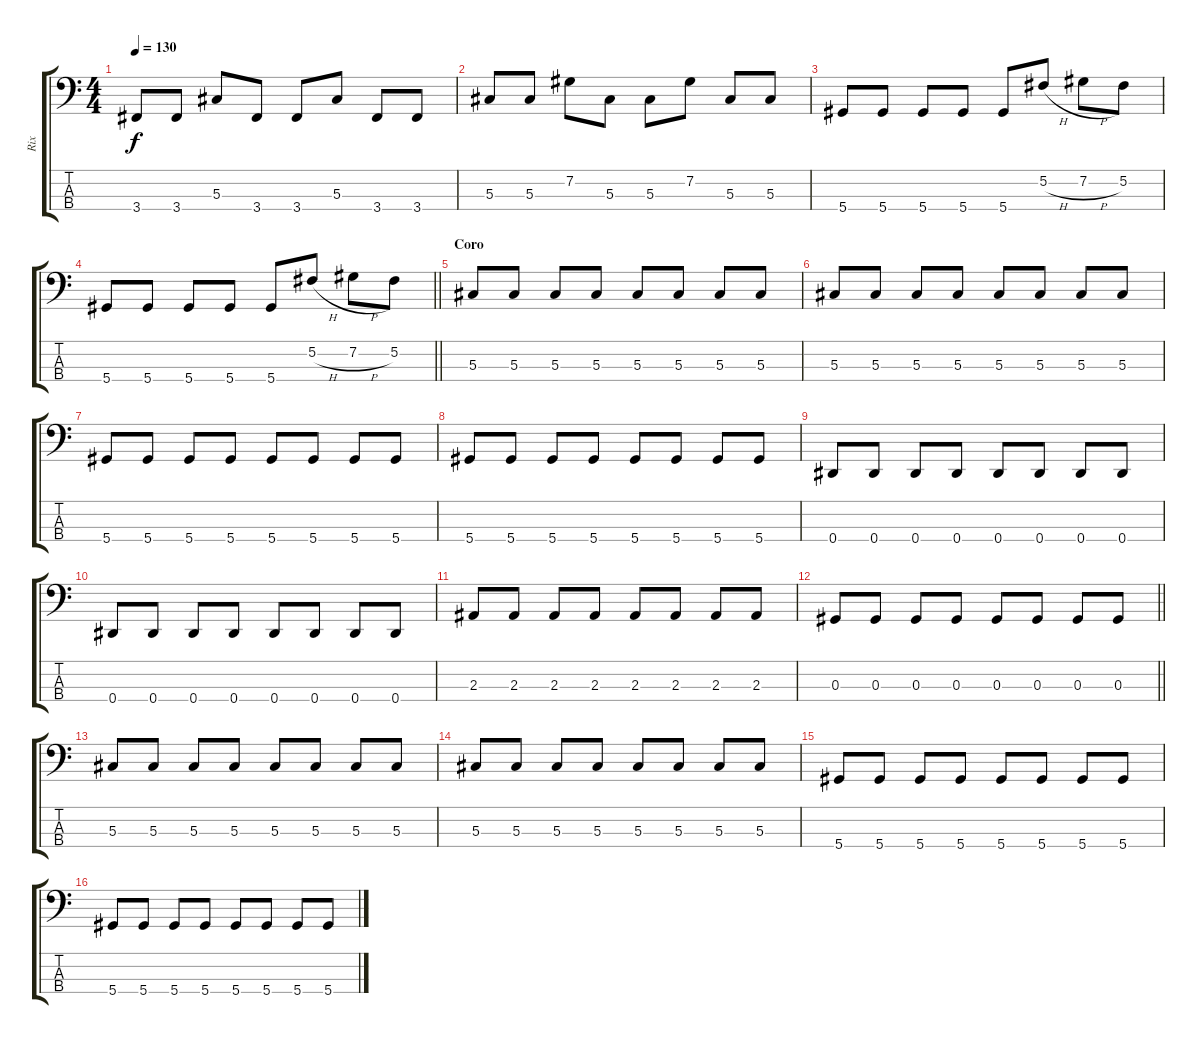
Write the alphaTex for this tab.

\track ("Rix" "Rix") {instrument electricbasspick}
\staff {score tabs}
\tuning (Gb2 Db2 Ab1 Eb1) {hide}
\ts (4 4)
\tempo 130
\clef f4
\ks c
3.4.8{dy f} 3.4.8 5.3.8 3.4.8 3.4.8 5.3.8 3.4.8 3.4.8 |
5.3.8 5.3.8 7.2.8 5.3.8 5.3.8 7.2.8 5.3.8 5.3.8 |
5.4.8 5.4.8 5.4.8 5.4.8 5.4.8 5.2{h}.8 7.2{h}.8 5.2.8 |
\barLineRight lightlight
5.4.8 5.4.8 5.4.8 5.4.8 5.4.8 5.2{h}.8 7.2{h}.8 5.2.8 |
\section ("" "Coro")
5.3.8 5.3.8 5.3.8 5.3.8 5.3.8 5.3.8 5.3.8 5.3.8 |
5.3.8 5.3.8 5.3.8 5.3.8 5.3.8 5.3.8 5.3.8 5.3.8 |
5.4.8 5.4.8 5.4.8 5.4.8 5.4.8 5.4.8 5.4.8 5.4.8 |
5.4.8 5.4.8 5.4.8 5.4.8 5.4.8 5.4.8 5.4.8 5.4.8 |
0.4.8 0.4.8 0.4.8 0.4.8 0.4.8 0.4.8 0.4.8 0.4.8 |
0.4.8 0.4.8 0.4.8 0.4.8 0.4.8 0.4.8 0.4.8 0.4.8 |
2.3.8 2.3.8 2.3.8 2.3.8 2.3.8 2.3.8 2.3.8 2.3.8 |
\barLineRight lightlight
0.3.8 0.3.8 0.3.8 0.3.8 0.3.8 0.3.8 0.3.8 0.3.8 |
5.3.8 5.3.8 5.3.8 5.3.8 5.3.8 5.3.8 5.3.8 5.3.8 |
5.3.8 5.3.8 5.3.8 5.3.8 5.3.8 5.3.8 5.3.8 5.3.8 |
5.4.8 5.4.8 5.4.8 5.4.8 5.4.8 5.4.8 5.4.8 5.4.8 |
5.4.8 5.4.8 5.4.8 5.4.8 5.4.8 5.4.8 5.4.8 5.4.8
